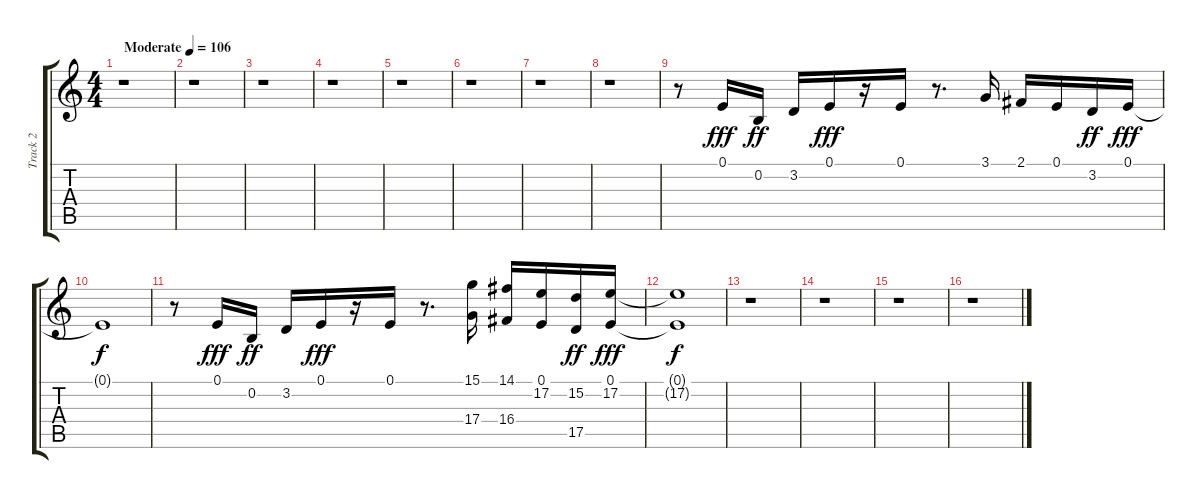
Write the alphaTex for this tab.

\track ("Track 2" "Track 2") {instrument brasssection}
\staff {score tabs}
\tuning (E4 B3 G3 D3 A2 E2) {hide}
\ts (4 4)
\tempo (106 "Moderate")
\clef g2
\ks c
r.1{dy fff instrument brasssection} |
r.1 |
r.1 |
r.1 |
r.1 |
r.1 |
r.1 |
r.1 |
r.8 0.1.16 0.2.16{dy ff} 3.2.16 0.1.16{dy fff} r.16 0.1.16 r.8{d} 3.1.16 2.1.16 0.1.16 3.2.16{dy ff} 0.1.16{dy fff} |
0.1{t}.1{dy f} |
r.8 0.1.16{dy fff} 0.2.16{dy ff} 3.2.16 0.1.16{dy fff} r.16 0.1.16 r.8{d} (15.1 17.4).16 (14.1 16.4).16 (0.1 17.2).16 (15.2 17.5).16{dy ff} (0.1 17.2).16{dy fff} |
(0.1{t} 17.2{t}).1{dy f} |
r.1 |
r.1 |
r.1 |
r.1
